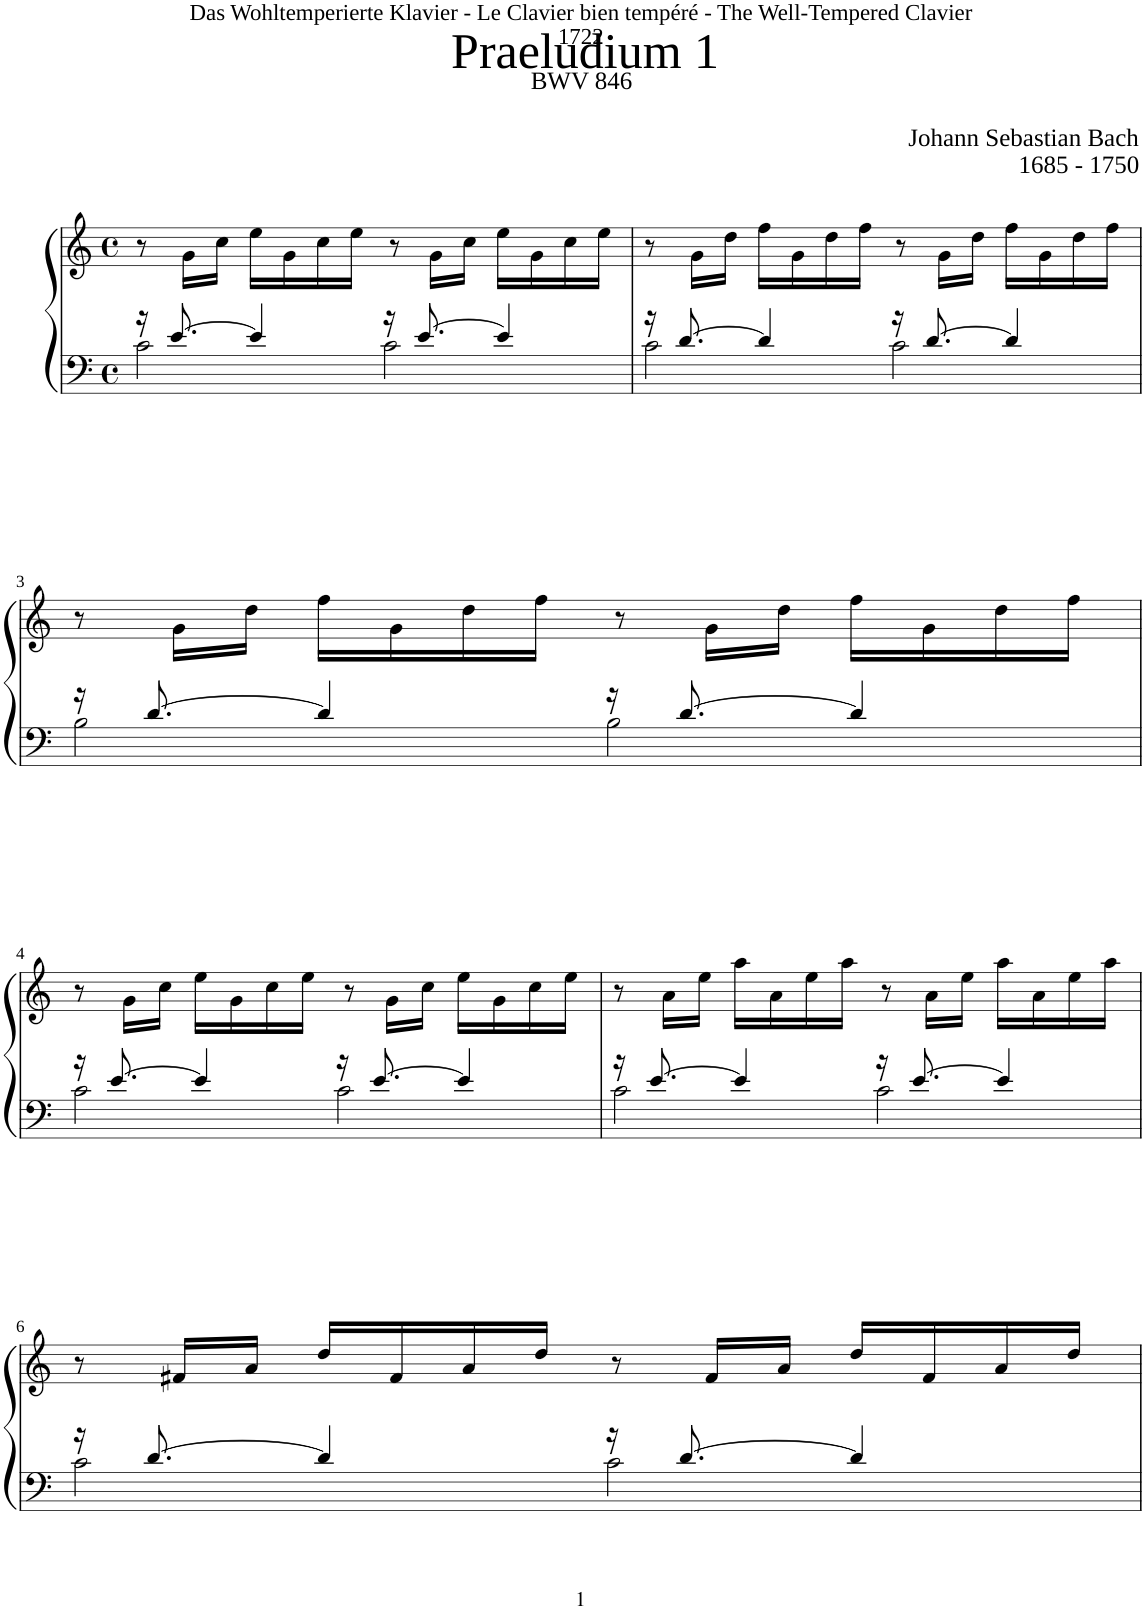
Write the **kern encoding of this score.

**kern	**kern
*part1	*part1
*staff2	*staff1
*I"Piano	*
*I'Pno	*
*clefF4	*clefG2
*k[]	*k[]
*M4/4	*M4/4
*met(c)	*met(c)
=1	=1
*^	*
16r	2c\	8r
[8.e/	.	.
.	.	16g\LL
.	.	16cc\JJ
4e/]	.	16ee\LL
.	.	16g\
.	.	16cc\
.	.	16ee\JJ
16r	2c\	8r
[8.e/	.	.
.	.	16g\LL
.	.	16cc\JJ
4e/]	.	16ee\LL
.	.	16g\
.	.	16cc\
.	.	16ee\JJ
=2	=2	=2
16r	2c\	8r
[8.d/	.	.
.	.	16g\LL
.	.	16dd\JJ
4d/]	.	16ff\LL
.	.	16g\
.	.	16dd\
.	.	16ff\JJ
16r	2c\	8r
[8.d/	.	.
.	.	16g\LL
.	.	16dd\JJ
4d/]	.	16ff\LL
.	.	16g\
.	.	16dd\
.	.	16ff\JJ
!!LO:LB:g=z
=3	=3	=3
16r	2B\	8r
[8.d/	.	.
.	.	16g\LL
.	.	16dd\JJ
4d/]	.	16ff\LL
.	.	16g\
.	.	16dd\
.	.	16ff\JJ
16r	2B\	8r
[8.d/	.	.
.	.	16g\LL
.	.	16dd\JJ
4d/]	.	16ff\LL
.	.	16g\
.	.	16dd\
.	.	16ff\JJ
!!LO:LB:g=z
=4	=4	=4
16r	2c\	8r
[8.e/	.	.
.	.	16g\LL
.	.	16cc\JJ
4e/]	.	16ee\LL
.	.	16g\
.	.	16cc\
.	.	16ee\JJ
16r	2c\	8r
[8.e/	.	.
.	.	16g\LL
.	.	16cc\JJ
4e/]	.	16ee\LL
.	.	16g\
.	.	16cc\
.	.	16ee\JJ
=5	=5	=5
16r	2c\	8r
[8.e/	.	.
.	.	16a\LL
.	.	16ee\JJ
4e/]	.	16aa\LL
.	.	16a\
.	.	16ee\
.	.	16aa\JJ
16r	2c\	8r
[8.e/	.	.
.	.	16a\LL
.	.	16ee\JJ
4e/]	.	16aa\LL
.	.	16a\
.	.	16ee\
.	.	16aa\JJ
!!LO:LB:g=z
=6	=6	=6
16r	2c\	8r
[8.d/	.	.
.	.	16f#X/LL
.	.	16a/JJ
4d/]	.	16dd/LL
.	.	16f#/
.	.	16a/
.	.	16dd/JJ
16r	2c\	8r
[8.d/	.	.
.	.	16f#/LL
.	.	16a/JJ
4d/]	.	16dd/LL
.	.	16f#/
.	.	16a/
.	.	16dd/JJ
*v	*v	*
=	=
*-	*-
